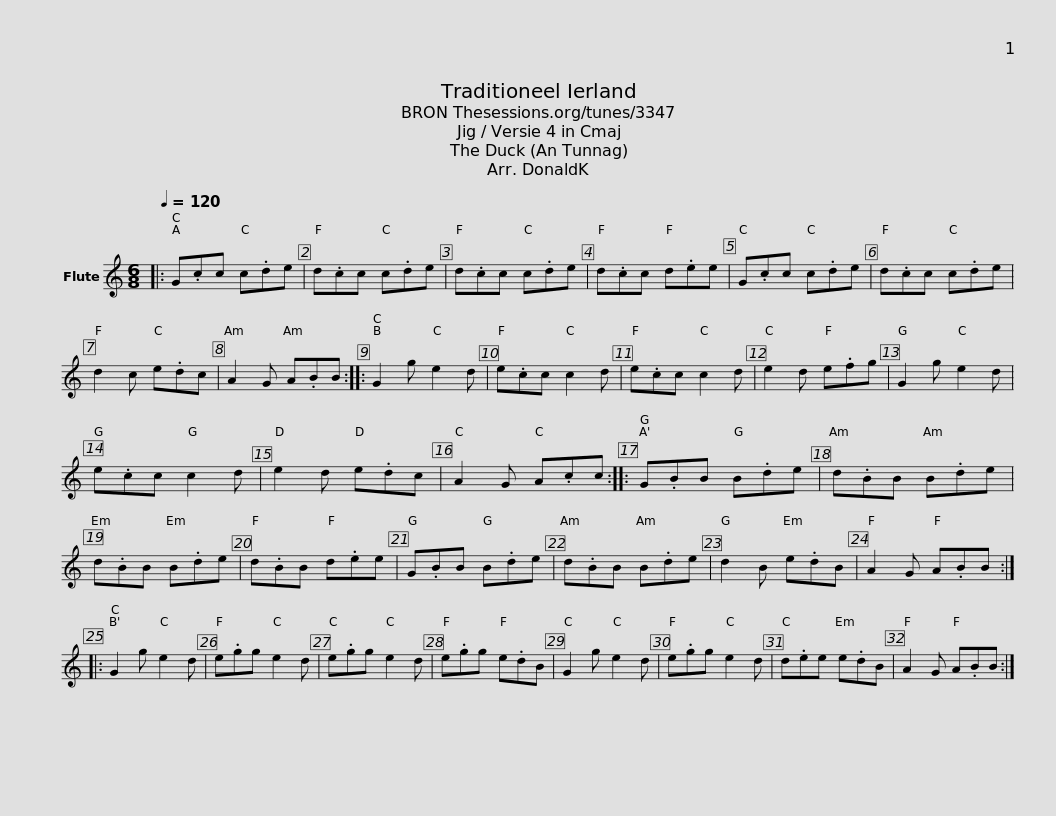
X:1
L:1/8
Q:1/4=120
M:6/8
I:linebreak $
K:C
V:1 treble
V:1
|: G.cc c.de | d.cc c.de | d.cc c.de | d.cc d.ee | G.cc c.de |$ %5
 d.cc c.de | d2 c e.dc | A2 G A.BB :: G2 g e2 d | e.cc c2 d | %10
 e.cc c2 d |$ e2 d e.fg | G2 g e2 d | e.cc c2 d | e2 d e.dc | %15
 A2 G A.cc ::$ G.BB B.de | d.BB B.de | d.BB B.de | d.BB d.ee | %20
 G.BB B.de |$ d.BB B.de | d2 B e.dB | A2 G A.BB :: G2 g e2 d | %25
 e.gg e2 d |$ e.gg e2 d | e.gg e.dB | G2 g e2 d | e.gg e2 d | %30
 d.ee e.dB | A2 G A.BB :| %32
